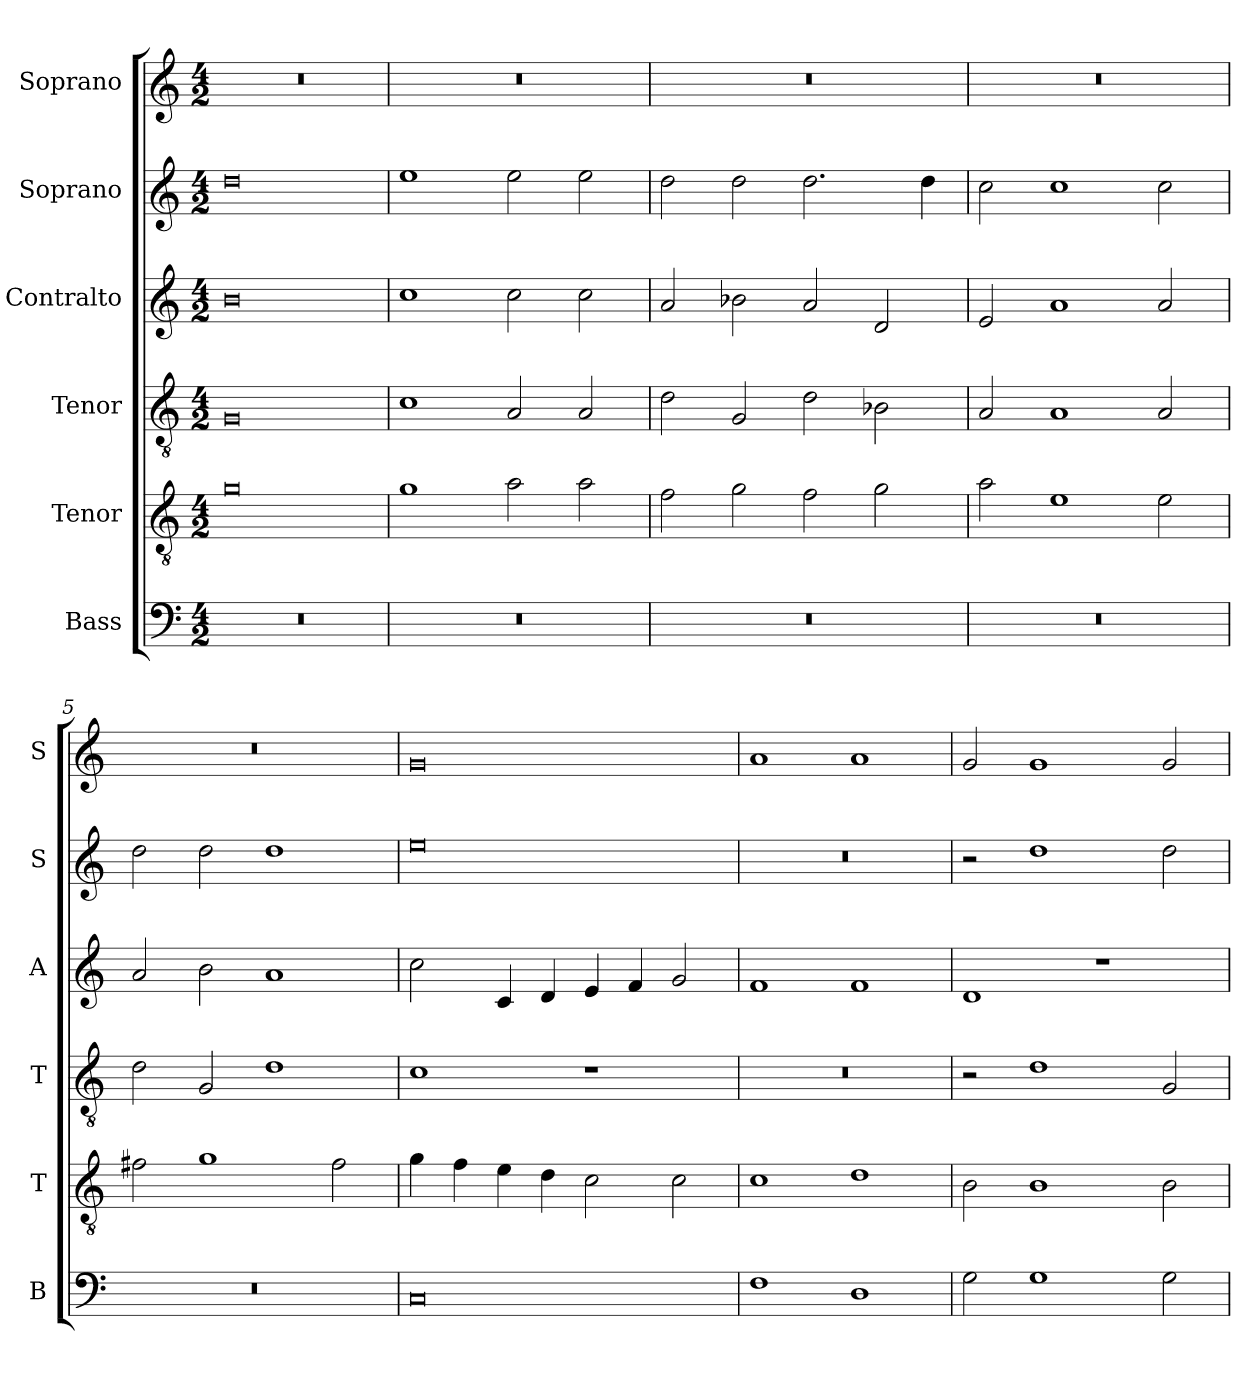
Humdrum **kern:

**kern	**kern	**kern	**kern	**kern	**kern
*part6	*part5	*part4	*part3	*part2	*part1
*staff6	*staff5	*staff4	*staff3	*staff2	*staff1
*I"Bass	*I"Tenor	*I"Tenor	*I"Contralto	*I"Soprano	*I"Soprano
*I'B	*I'T	*I'T	*I'A	*I'S	*I'S
*clefF4	*clefGv2	*clefGv2	*clefG2	*clefG2	*clefG2
*k[]	*k[]	*k[]	*k[]	*k[]	*k[]
*G:mix	*G:mix	*G:mix	*G:mix	*G:mix	*G:mix
*M4/2	*M4/2	*M4/2	*M4/2	*M4/2	*M4/2
=1	=1	=1	=1	=1	=1
0r	0g	0G	0b	0dd	0r
=2	=2	=2	=2	=2	=2
0r	1g	1c	1cc	1ee	0r
.	2a	2A	2cc	2ee	.
.	2a	2A	2cc	2ee	.
=3	=3	=3	=3	=3	=3
0r	2f	2d	2a	2dd	0r
.	2g	2G	2b-X	2dd	.
.	2f	2d	2a	2.dd	.
.	2g	2B-X	2d	.	.
.	.	.	.	4dd	.
=4	=4	=4	=4	=4	=4
0r	2a	2A	2e	2cc	0r
.	1e	1A	1a	1cc	.
.	2e	2A	2a	2cc	.
=5	=5	=5	=5	=5	=5
0r	2f#X	2d	2a	2dd	0r
.	1g	2G	2b	2dd	.
.	.	1d	1a	1dd	.
.	2f#	.	.	.	.
=6	=6	=6	=6	=6	=6
0C	4g	1c	2cc	0ee	0g
.	4f	.	.	.	.
.	4e	.	4c	.	.
.	4d	.	4d	.	.
.	2c	1r	4e	.	.
.	.	.	4f	.	.
.	2c	.	2g	.	.
=7	=7	=7	=7	=7	=7
1F	1c	0r	1f	0r	1a
1D	1d	.	1f	.	1a
=8	=8	=8	=8	=8	=8
2G	2B	2r	1d	2r	2g
1G	1B	1d	.	1dd	1g
.	.	.	1r	.	.
2G	2B	2G	.	2dd	2g
=	=	=	=	=	=
*-	*-	*-	*-	*-	*-
